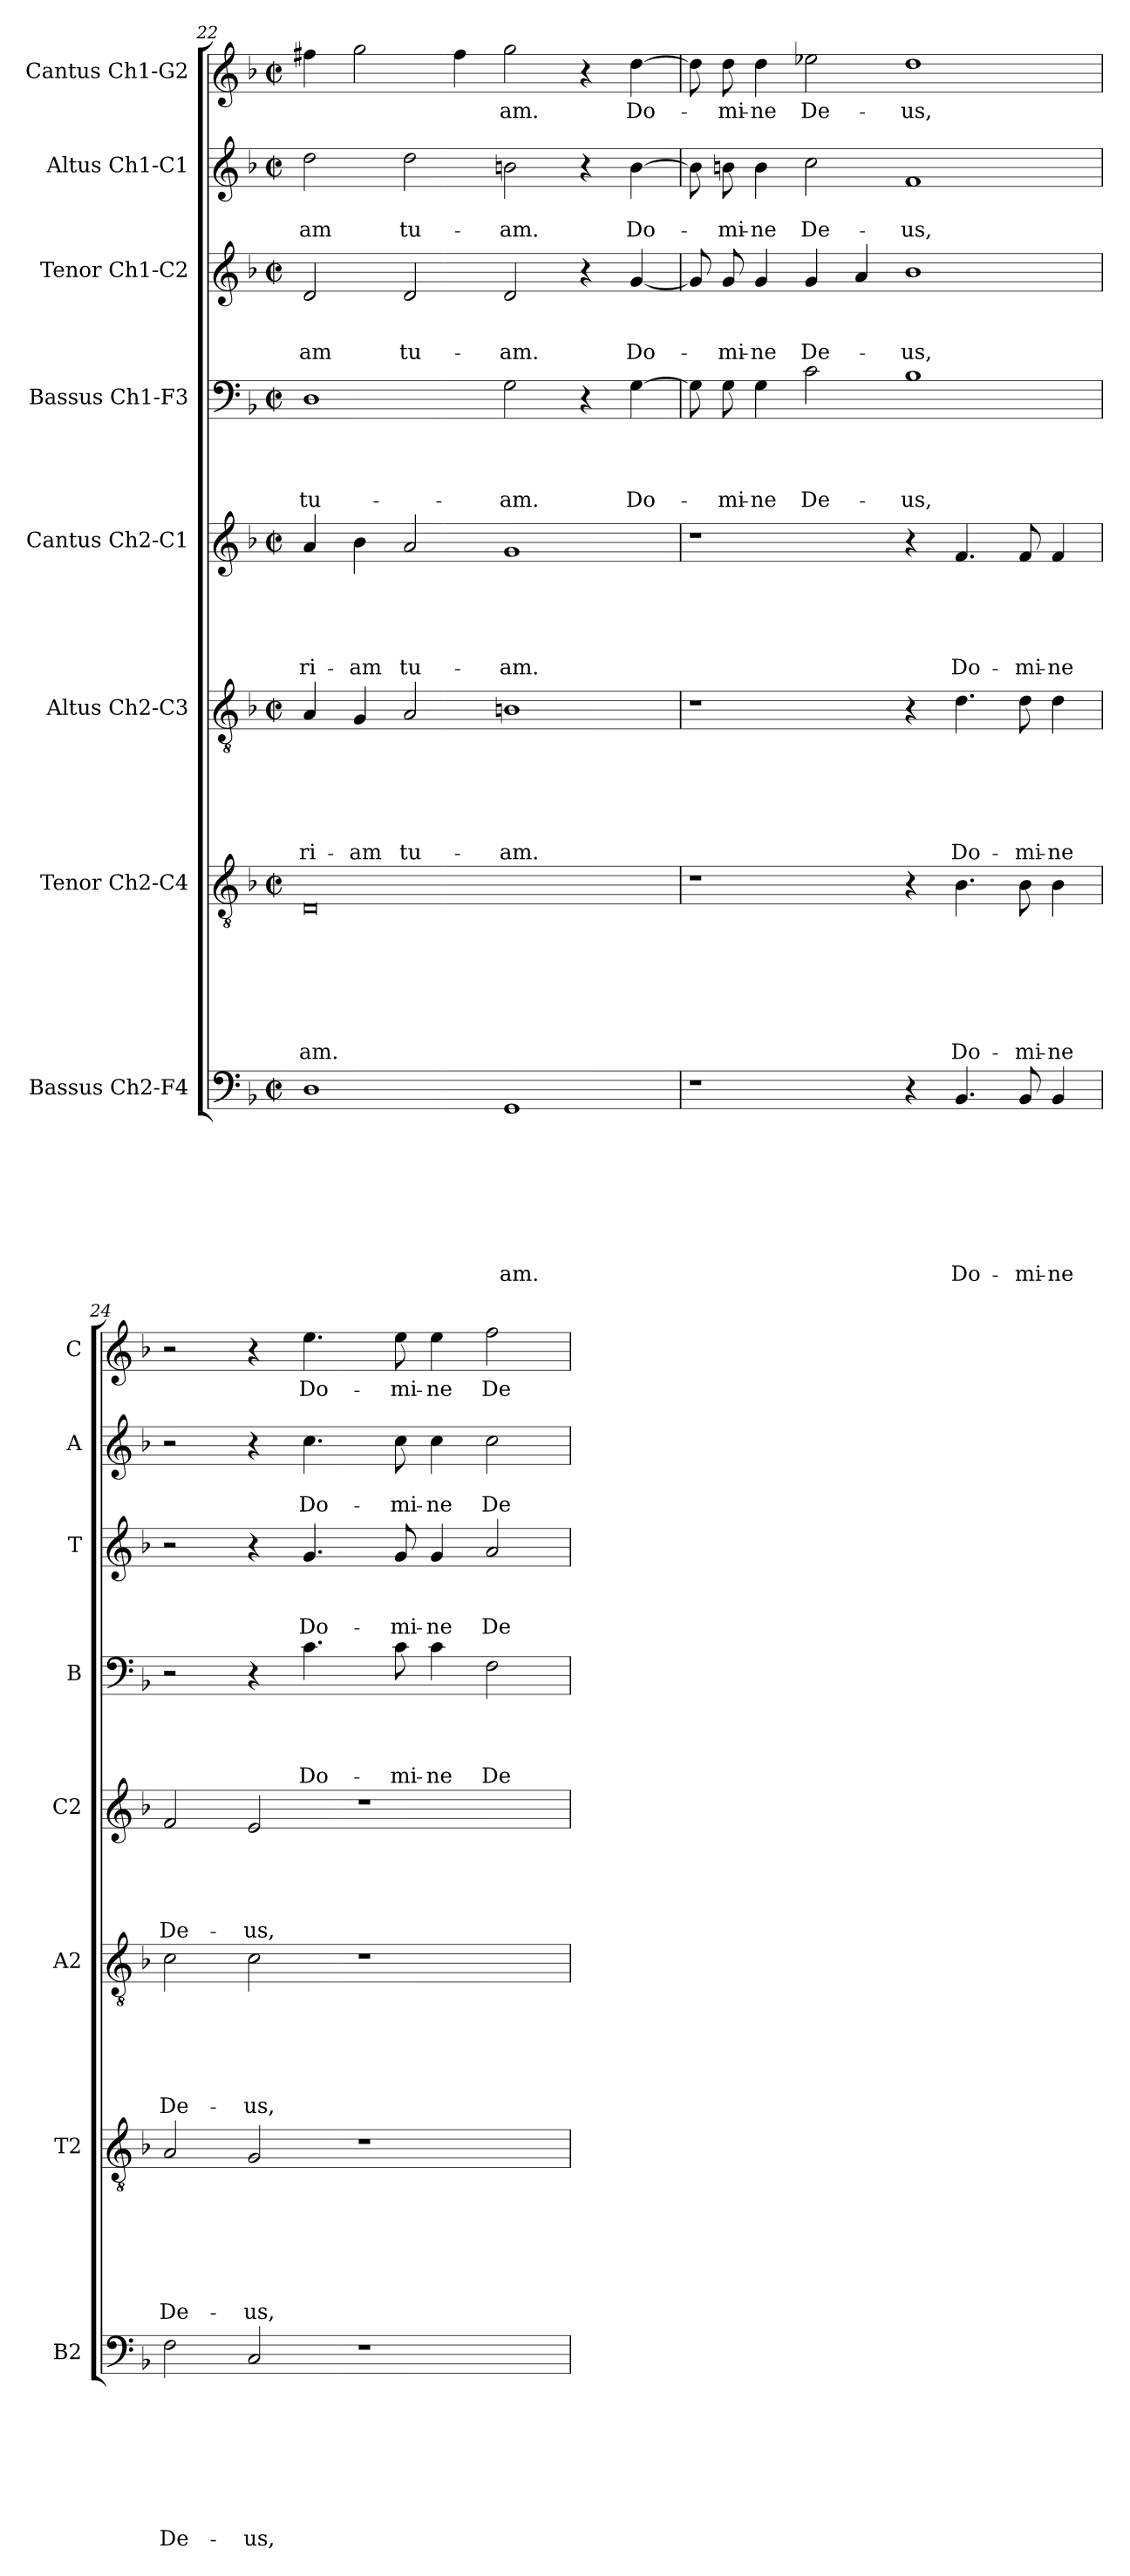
**kern	**text	**text	**text	**text	**text	**text	**text	**text	**kern	**text	**text	**text	**text	**text	**text	**text	**kern	**text	**text	**text	**text	**text	**text	**kern	**text	**text	**text	**text	**text	**kern	**text	**text	**text	**text	**kern	**text	**text	**text	**kern	**text	**text	**kern	**text
*part8	*part8	*part8	*part8	*part8	*part8	*part8	*part8	*part8	*part7	*part7	*part7	*part7	*part7	*part7	*part7	*part7	*part6	*part6	*part6	*part6	*part6	*part6	*part6	*part5	*part5	*part5	*part5	*part5	*part5	*part4	*part4	*part4	*part4	*part4	*part3	*part3	*part3	*part3	*part2	*part2	*part2	*part1	*part1
*staff8	*staff8	*staff8	*staff8	*staff8	*staff8	*staff8	*staff8	*staff8	*staff7	*staff7	*staff7	*staff7	*staff7	*staff7	*staff7	*staff7	*staff6	*staff6	*staff6	*staff6	*staff6	*staff6	*staff6	*staff5	*staff5	*staff5	*staff5	*staff5	*staff5	*staff4	*staff4	*staff4	*staff4	*staff4	*staff3	*staff3	*staff3	*staff3	*staff2	*staff2	*staff2	*staff1	*staff1
*I"Bassus Ch2-F4	*	*	*	*	*	*	*	*	*I"Tenor Ch2-C4	*	*	*	*	*	*	*	*I"Altus Ch2-C3	*	*	*	*	*	*	*I"Cantus Ch2-C1	*	*	*	*	*	*I"Bassus Ch1-F3	*	*	*	*	*I"Tenor Ch1-C2	*	*	*	*I"Altus Ch1-C1	*	*	*I"Cantus Ch1-G2	*
*I'B2	*	*	*	*	*	*	*	*	*I'T2	*	*	*	*	*	*	*	*I'A2	*	*	*	*	*	*	*I'C2	*	*	*	*	*	*I'B	*	*	*	*	*I'T	*	*	*	*I'A	*	*	*I'C	*
*clefF4	*	*	*	*	*	*	*	*	*clefGv2	*	*	*	*	*	*	*	*clefGv2	*	*	*	*	*	*	*clefG2	*	*	*	*	*	*clefF4	*	*	*	*	*clefG2	*	*	*	*clefG2	*	*	*clefG2	*
*k[b-]	*	*	*	*	*	*	*	*	*k[b-]	*	*	*	*	*	*	*	*k[b-]	*	*	*	*	*	*	*k[b-]	*	*	*	*	*	*k[b-]	*	*	*	*	*k[b-]	*	*	*	*k[b-]	*	*	*k[b-]	*
*F:	*	*	*	*	*	*	*	*	*F:	*	*	*	*	*	*	*	*F:	*	*	*	*	*	*	*F:	*	*	*	*	*	*F:	*	*	*	*	*F:	*	*	*	*F:	*	*	*F:	*
*M2/2	*	*	*	*	*	*	*	*	*M2/2	*	*	*	*	*	*	*	*M2/2	*	*	*	*	*	*	*M2/2	*	*	*	*	*	*M2/2	*	*	*	*	*M2/2	*	*	*	*M2/2	*	*	*M2/2	*
*met(c|)	*	*	*	*	*	*	*	*	*met(c|)	*	*	*	*	*	*	*	*met(c|)	*	*	*	*	*	*	*met(c|)	*	*	*	*	*	*met(c|)	*	*	*	*	*met(c|)	*	*	*	*met(c|)	*	*	*met(c|)	*
=22	=22	=22	=22	=22	=22	=22	=22	=22	=22	=22	=22	=22	=22	=22	=22	=22	=22	=22	=22	=22	=22	=22	=22	=22	=22	=22	=22	=22	=22	=22	=22	=22	=22	=22	=22	=22	=22	=22	=22	=22	=22	=22	=22
!	!	!	!	!	!	!	!	!	!	!	!	!	!	!	!	!LO:LY:b	!	!	!	!	!	!	!LO:LY:b	!	!	!	!	!	!LO:LY:b	!	!	!	!	!LO:LY:b	!	!	!	!LO:LY:b	!	!	!LO:LY:b	!	!
1D	.	.	.	.	.	.	.	.	0D	.	.	.	.	.	.	-am.	4A/	.	.	.	.	.	-ri-	4a/	.	.	.	.	-ri-	1D	.	.	.	tu-	2d/	.	.	-am	2dd\	.	-am	4ff#X\	.
!	!	!	!	!	!	!	!	!	!	!	!	!	!	!	!	!	!	!	!	!	!	!	!LO:LY:b	!	!	!	!	!	!LO:LY:b	!	!	!	!	!	!	!	!	!	!	!	!	!	!
.	.	.	.	.	.	.	.	.	.	.	.	.	.	.	.	.	4G/	.	.	.	.	.	-am	4b-\	.	.	.	.	-am	.	.	.	.	.	.	.	.	.	.	.	.	2gg\	.
!	!	!	!	!	!	!	!	!	!	!	!	!	!	!	!	!	!	!	!	!	!	!	!LO:LY:b	!	!	!	!	!	!LO:LY:b	!	!	!	!	!	!	!	!	!LO:LY:b	!	!	!LO:LY:b	!	!
.	.	.	.	.	.	.	.	.	.	.	.	.	.	.	.	.	2A/	.	.	.	.	.	tu-	2a/	.	.	.	.	tu-	.	.	.	.	.	2d/	.	.	tu-	2dd\	.	tu-	.	.
.	.	.	.	.	.	.	.	.	.	.	.	.	.	.	.	.	.	.	.	.	.	.	.	.	.	.	.	.	.	.	.	.	.	.	.	.	.	.	.	.	.	4ff#\	.
!	!	!	!	!	!	!	!	!LO:LY:b	!	!	!	!	!	!	!	!	!	!	!	!	!	!	!LO:LY:b	!	!	!	!	!	!LO:LY:b	!	!	!	!	!LO:LY:b	!	!	!	!LO:LY:b	!	!	!LO:LY:b	!	!LO:LY:b
1GG	.	.	.	.	.	.	.	-am.	.	.	.	.	.	.	.	.	1Bn	.	.	.	.	.	-am.	1g	.	.	.	.	-am.	2G\	.	.	.	-am.	2d/	.	.	-am.	2bn\	.	-am.	2gg\	-am.
.	.	.	.	.	.	.	.	.	.	.	.	.	.	.	.	.	.	.	.	.	.	.	.	.	.	.	.	.	.	4r	.	.	.	.	4r	.	.	.	4r	.	.	4r	.
!	!	!	!	!	!	!	!	!	!	!	!	!	!	!	!	!	!	!	!	!	!	!	!	!	!	!	!	!	!	!	!	!	!	!LO:LY:b	!	!	!	!LO:LY:b	!	!	!LO:LY:b	!	!LO:LY:b
.	.	.	.	.	.	.	.	.	.	.	.	.	.	.	.	.	.	.	.	.	.	.	.	.	.	.	.	.	.	[4G\	.	.	.	Do-	[4g/	.	.	Do-	[4b\	.	Do-	[4dd\	Do-
=23	=23	=23	=23	=23	=23	=23	=23	=23	=23	=23	=23	=23	=23	=23	=23	=23	=23	=23	=23	=23	=23	=23	=23	=23	=23	=23	=23	=23	=23	=23	=23	=23	=23	=23	=23	=23	=23	=23	=23	=23	=23	=23	=23
1r	.	.	.	.	.	.	.	.	1r	.	.	.	.	.	.	.	1r	.	.	.	.	.	.	1r	.	.	.	.	.	8G\]	.	.	.	.	8g/]	.	.	.	8b\]	.	.	8dd\]	.
!	!	!	!	!	!	!	!	!	!	!	!	!	!	!	!	!	!	!	!	!	!	!	!	!	!	!	!	!	!	!	!	!	!	!LO:LY:b	!	!	!	!LO:LY:b	!	!	!LO:LY:b	!	!LO:LY:b
.	.	.	.	.	.	.	.	.	.	.	.	.	.	.	.	.	.	.	.	.	.	.	.	.	.	.	.	.	.	8G\	.	.	.	-mi-	8g/	.	.	-mi-	8bn\	.	-mi-	8dd\	-mi-
!	!	!	!	!	!	!	!	!	!	!	!	!	!	!	!	!	!	!	!	!	!	!	!	!	!	!	!	!	!	!	!	!	!	!LO:LY:b	!	!	!	!LO:LY:b	!	!	!LO:LY:b	!	!LO:LY:b
.	.	.	.	.	.	.	.	.	.	.	.	.	.	.	.	.	.	.	.	.	.	.	.	.	.	.	.	.	.	4G\	.	.	.	-ne	4g/	.	.	-ne	4b\	.	-ne	4dd\	-ne
!	!	!	!	!	!	!	!	!	!	!	!	!	!	!	!	!	!	!	!	!	!	!	!	!	!	!	!	!	!	!	!	!	!	!LO:LY:b	!	!	!	!LO:LY:b	!	!	!LO:LY:b	!	!LO:LY:b
.	.	.	.	.	.	.	.	.	.	.	.	.	.	.	.	.	.	.	.	.	.	.	.	.	.	.	.	.	.	2c\	.	.	.	De-	4g/	.	.	De-	2cc\	.	De-	2ee-X\	De-
.	.	.	.	.	.	.	.	.	.	.	.	.	.	.	.	.	.	.	.	.	.	.	.	.	.	.	.	.	.	.	.	.	.	.	4a/	.	.	.	.	.	.	.	.
!	!	!	!	!	!	!	!	!	!	!	!	!	!	!	!	!	!	!	!	!	!	!	!	!	!	!	!	!	!	!	!	!	!	!LO:LY:b	!	!	!	!LO:LY:b	!	!	!LO:LY:b	!	!LO:LY:b
4r	.	.	.	.	.	.	.	.	4r	.	.	.	.	.	.	.	4r	.	.	.	.	.	.	4r	.	.	.	.	.	1B-	.	.	.	-us,	1b-	.	.	-us,	1f	.	-us,	1dd	-us,
!	!	!	!	!	!	!	!	!LO:LY:b	!	!	!	!	!	!	!	!LO:LY:b	!	!	!	!	!	!	!LO:LY:b	!	!	!	!	!	!LO:LY:b	!	!	!	!	!	!	!	!	!	!	!	!	!	!
4.BB-/	.	.	.	.	.	.	.	Do-	4.B-\	.	.	.	.	.	.	Do-	4.d\	.	.	.	.	.	Do-	4.f/	.	.	.	.	Do-	.	.	.	.	.	.	.	.	.	.	.	.	.	.
!	!	!	!	!	!	!	!	!LO:LY:b	!	!	!	!	!	!	!	!LO:LY:b	!	!	!	!	!	!	!LO:LY:b	!	!	!	!	!	!LO:LY:b	!	!	!	!	!	!	!	!	!	!	!	!	!	!
8BB-/	.	.	.	.	.	.	.	-mi-	8B-\	.	.	.	.	.	.	-mi-	8d\	.	.	.	.	.	-mi-	8f/	.	.	.	.	-mi-	.	.	.	.	.	.	.	.	.	.	.	.	.	.
!	!	!	!	!	!	!	!	!LO:LY:b	!	!	!	!	!	!	!	!LO:LY:b	!	!	!	!	!	!	!LO:LY:b	!	!	!	!	!	!LO:LY:b	!	!	!	!	!	!	!	!	!	!	!	!	!	!
4BB-/	.	.	.	.	.	.	.	-ne	4B-\	.	.	.	.	.	.	-ne	4d\	.	.	.	.	.	-ne	4f/	.	.	.	.	-ne	.	.	.	.	.	.	.	.	.	.	.	.	.	.
!!LO:PB:g=z
=24	=24	=24	=24	=24	=24	=24	=24	=24	=24	=24	=24	=24	=24	=24	=24	=24	=24	=24	=24	=24	=24	=24	=24	=24	=24	=24	=24	=24	=24	=24	=24	=24	=24	=24	=24	=24	=24	=24	=24	=24	=24	=24	=24
!	!	!	!	!	!	!	!	!LO:LY:b	!	!	!	!	!	!	!	!LO:LY:b	!	!	!	!	!	!	!LO:LY:b	!	!	!	!	!	!LO:LY:b	!	!	!	!	!	!	!	!	!	!	!	!	!	!
2F\	.	.	.	.	.	.	.	De-	2A/	.	.	.	.	.	.	De-	2c\	.	.	.	.	.	De-	2f/	.	.	.	.	De-	2r	.	.	.	.	2r	.	.	.	2r	.	.	2r	.
!	!	!	!	!	!	!	!	!LO:LY:b	!	!	!	!	!	!	!	!LO:LY:b	!	!	!	!	!	!	!LO:LY:b	!	!	!	!	!	!LO:LY:b	!	!	!	!	!	!	!	!	!	!	!	!	!	!
2C/	.	.	.	.	.	.	.	-us,	2G/	.	.	.	.	.	.	-us,	2c\	.	.	.	.	.	-us,	2e/	.	.	.	.	-us,	4r	.	.	.	.	4r	.	.	.	4r	.	.	4r	.
!	!	!	!	!	!	!	!	!	!	!	!	!	!	!	!	!	!	!	!	!	!	!	!	!	!	!	!	!	!	!	!	!	!	!LO:LY:b	!	!	!	!LO:LY:b	!	!	!LO:LY:b	!	!LO:LY:b
.	.	.	.	.	.	.	.	.	.	.	.	.	.	.	.	.	.	.	.	.	.	.	.	.	.	.	.	.	.	4.c\	.	.	.	Do-	4.g/	.	.	Do-	4.cc\	.	Do-	4.ee\	Do-
1r	.	.	.	.	.	.	.	.	1r	.	.	.	.	.	.	.	1r	.	.	.	.	.	.	1r	.	.	.	.	.	.	.	.	.	.	.	.	.	.	.	.	.	.	.
!	!	!	!	!	!	!	!	!	!	!	!	!	!	!	!	!	!	!	!	!	!	!	!	!	!	!	!	!	!	!	!	!	!	!LO:LY:b	!	!	!	!LO:LY:b	!	!	!LO:LY:b	!	!LO:LY:b
.	.	.	.	.	.	.	.	.	.	.	.	.	.	.	.	.	.	.	.	.	.	.	.	.	.	.	.	.	.	8c\	.	.	.	-mi-	8g/	.	.	-mi-	8cc\	.	-mi-	8ee\	-mi-
!	!	!	!	!	!	!	!	!	!	!	!	!	!	!	!	!	!	!	!	!	!	!	!	!	!	!	!	!	!	!	!	!	!	!LO:LY:b	!	!	!	!LO:LY:b	!	!	!LO:LY:b	!	!LO:LY:b
.	.	.	.	.	.	.	.	.	.	.	.	.	.	.	.	.	.	.	.	.	.	.	.	.	.	.	.	.	.	4c\	.	.	.	-ne	4g/	.	.	-ne	4cc\	.	-ne	4ee\	-ne
!	!	!	!	!	!	!	!	!	!	!	!	!	!	!	!	!	!	!	!	!	!	!	!	!	!	!	!	!	!	!	!	!	!	!LO:LY:b	!	!	!	!LO:LY:b	!	!	!LO:LY:b	!	!LO:LY:b
.	.	.	.	.	.	.	.	.	.	.	.	.	.	.	.	.	.	.	.	.	.	.	.	.	.	.	.	.	.	2F\	.	.	.	De-	2a/	.	.	De-	2cc\	.	De-	2ff\	De-
=	=	=	=	=	=	=	=	=	=	=	=	=	=	=	=	=	=	=	=	=	=	=	=	=	=	=	=	=	=	=	=	=	=	=	=	=	=	=	=	=	=	=	=
*-	*-	*-	*-	*-	*-	*-	*-	*-	*-	*-	*-	*-	*-	*-	*-	*-	*-	*-	*-	*-	*-	*-	*-	*-	*-	*-	*-	*-	*-	*-	*-	*-	*-	*-	*-	*-	*-	*-	*-	*-	*-	*-	*-
